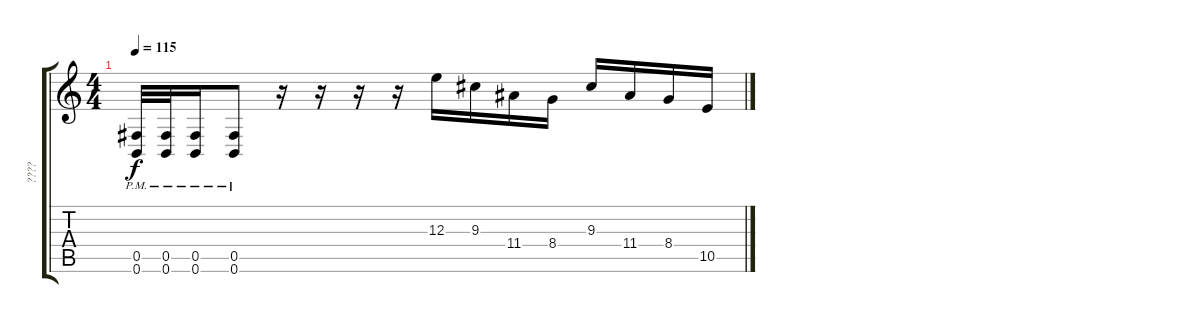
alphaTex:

\track ("????" "????") {instrument distortionguitar}
\staff {score tabs}
\tuning (Db4 Ab3 E3 B2 Gb2 B1) {hide}
\ts (4 4)
\tempo 115
\clef g2
\ks c
(0.5{pm} 0.6{pm}).32{dy f} (0.5{pm} 0.6{pm}).32 (0.5{pm} 0.6{pm}).16 (0.5{pm} 0.6{pm}).8 r.16 r.16 r.16 r.16 12.3.16 9.3.16 11.4.16 8.4.16 9.3.16 11.4.16 8.4.16 10.5.16
